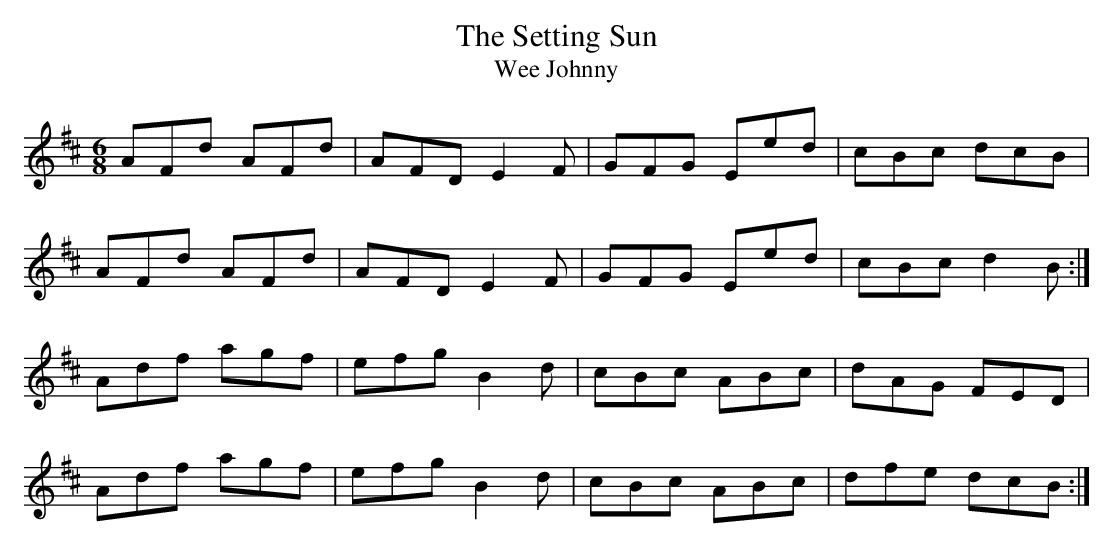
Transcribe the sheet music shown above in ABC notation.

X:1
T:Setting Sun, The
T:Wee Johnny
M:6/8
L:1/8
K:D
AFd AFd|AFD E2F|GFG Eed|cBc dcB|!
AFd AFd|AFD E2F|GFG Eed|cBc d2B:|!
Adf agf|efg B2d|cBc ABc|dAG FED|!
Adf agf|efg B2d|cBc ABc|dfe dcB:|!
